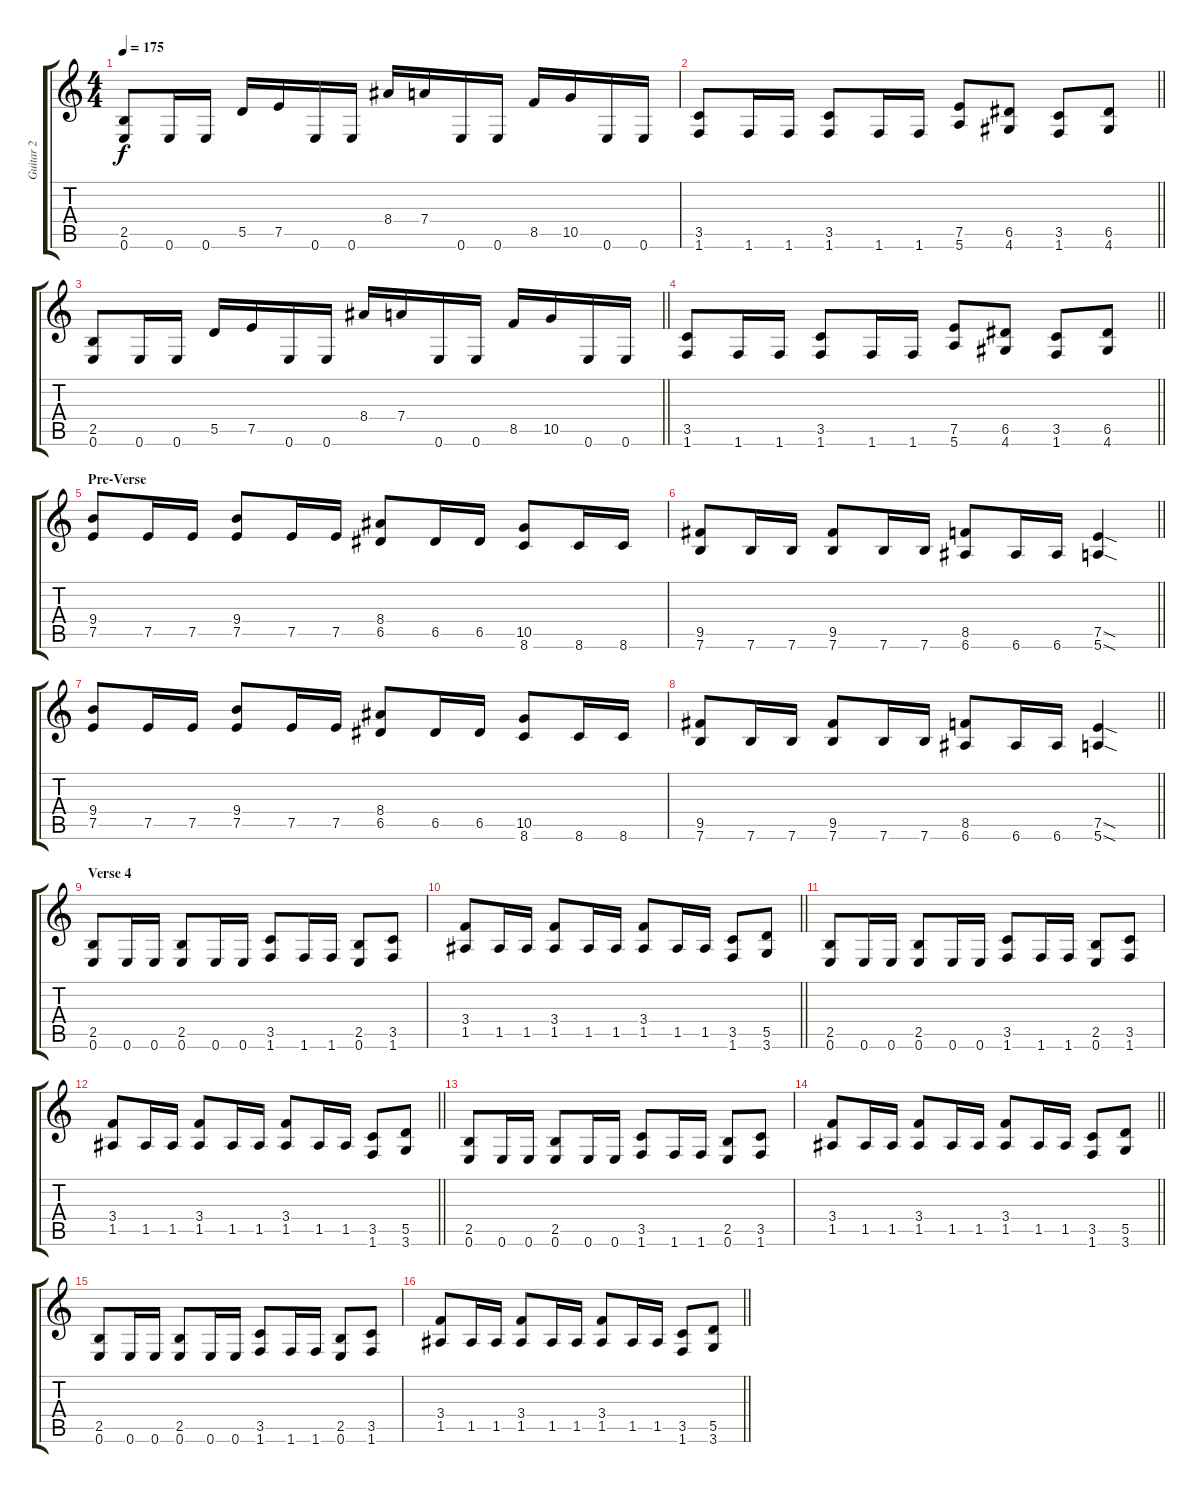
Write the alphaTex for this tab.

\track ("Guitar 2" "Guitar 2") {instrument distortionguitar}
\staff {score tabs}
\tuning (E4 B3 G3 D3 A2 E2) {hide}
\ts (4 4)
\tempo 175
\clef g2
\ks c
(2.5 0.6).8{dy f} 0.6.16 0.6.16 5.5.16 7.5.16 0.6.16 0.6.16 8.4.16 7.4.16 0.6.16 0.6.16 8.5.16 10.5.16 0.6.16 0.6.16 |
\barLineRight lightlight
(3.5 1.6).8 1.6.16 1.6.16 (3.5 1.6).8 1.6.16 1.6.16 (7.5 5.6).8 (6.5 4.6).8 (3.5 1.6).8 (6.5 4.6).8 |
\barLineRight lightlight
(2.5 0.6).8 0.6.16 0.6.16 5.5.16 7.5.16 0.6.16 0.6.16 8.4.16 7.4.16 0.6.16 0.6.16 8.5.16 10.5.16 0.6.16 0.6.16 |
\barLineRight lightlight
(3.5 1.6).8 1.6.16 1.6.16 (3.5 1.6).8 1.6.16 1.6.16 (7.5 5.6).8 (6.5 4.6).8 (3.5 1.6).8 (6.5 4.6).8 |
\section ("" "Pre-Verse")
(9.4 7.5).8 7.5.16 7.5.16 (9.4 7.5).8 7.5.16 7.5.16 (8.4 6.5).8 6.5.16 6.5.16 (10.5 8.6).8 8.6.16 8.6.16 |
\barLineRight lightlight
(9.5 7.6).8 7.6.16 7.6.16 (9.5 7.6).8 7.6.16 7.6.16 (8.5 6.6).8 6.6.16 6.6.16 (7.5{sod} 5.6{sod}).4 |
(9.4 7.5).8 7.5.16 7.5.16 (9.4 7.5).8 7.5.16 7.5.16 (8.4 6.5).8 6.5.16 6.5.16 (10.5 8.6).8 8.6.16 8.6.16 |
\barLineRight lightlight
(9.5 7.6).8 7.6.16 7.6.16 (9.5 7.6).8 7.6.16 7.6.16 (8.5 6.6).8 6.6.16 6.6.16 (7.5{sod} 5.6{sod}).4 |
\section ("" "Verse 4")
(2.5 0.6).8 0.6.16 0.6.16 (2.5 0.6).8 0.6.16 0.6.16 (3.5 1.6).8 1.6.16 1.6.16 (2.5 0.6).8 (3.5 1.6).8 |
\barLineRight lightlight
(3.4 1.5).8 1.5.16 1.5.16 (3.4 1.5).8 1.5.16 1.5.16 (3.4 1.5).8 1.5.16 1.5.16 (3.5 1.6).8 (5.5 3.6).8 |
(2.5 0.6).8 0.6.16 0.6.16 (2.5 0.6).8 0.6.16 0.6.16 (3.5 1.6).8 1.6.16 1.6.16 (2.5 0.6).8 (3.5 1.6).8 |
\barLineRight lightlight
(3.4 1.5).8 1.5.16 1.5.16 (3.4 1.5).8 1.5.16 1.5.16 (3.4 1.5).8 1.5.16 1.5.16 (3.5 1.6).8 (5.5 3.6).8 |
(2.5 0.6).8 0.6.16 0.6.16 (2.5 0.6).8 0.6.16 0.6.16 (3.5 1.6).8 1.6.16 1.6.16 (2.5 0.6).8 (3.5 1.6).8 |
\barLineRight lightlight
(3.4 1.5).8 1.5.16 1.5.16 (3.4 1.5).8 1.5.16 1.5.16 (3.4 1.5).8 1.5.16 1.5.16 (3.5 1.6).8 (5.5 3.6).8 |
(2.5 0.6).8 0.6.16 0.6.16 (2.5 0.6).8 0.6.16 0.6.16 (3.5 1.6).8 1.6.16 1.6.16 (2.5 0.6).8 (3.5 1.6).8 |
\barLineRight lightlight
(3.4 1.5).8 1.5.16 1.5.16 (3.4 1.5).8 1.5.16 1.5.16 (3.4 1.5).8 1.5.16 1.5.16 (3.5 1.6).8 (5.5 3.6).8
